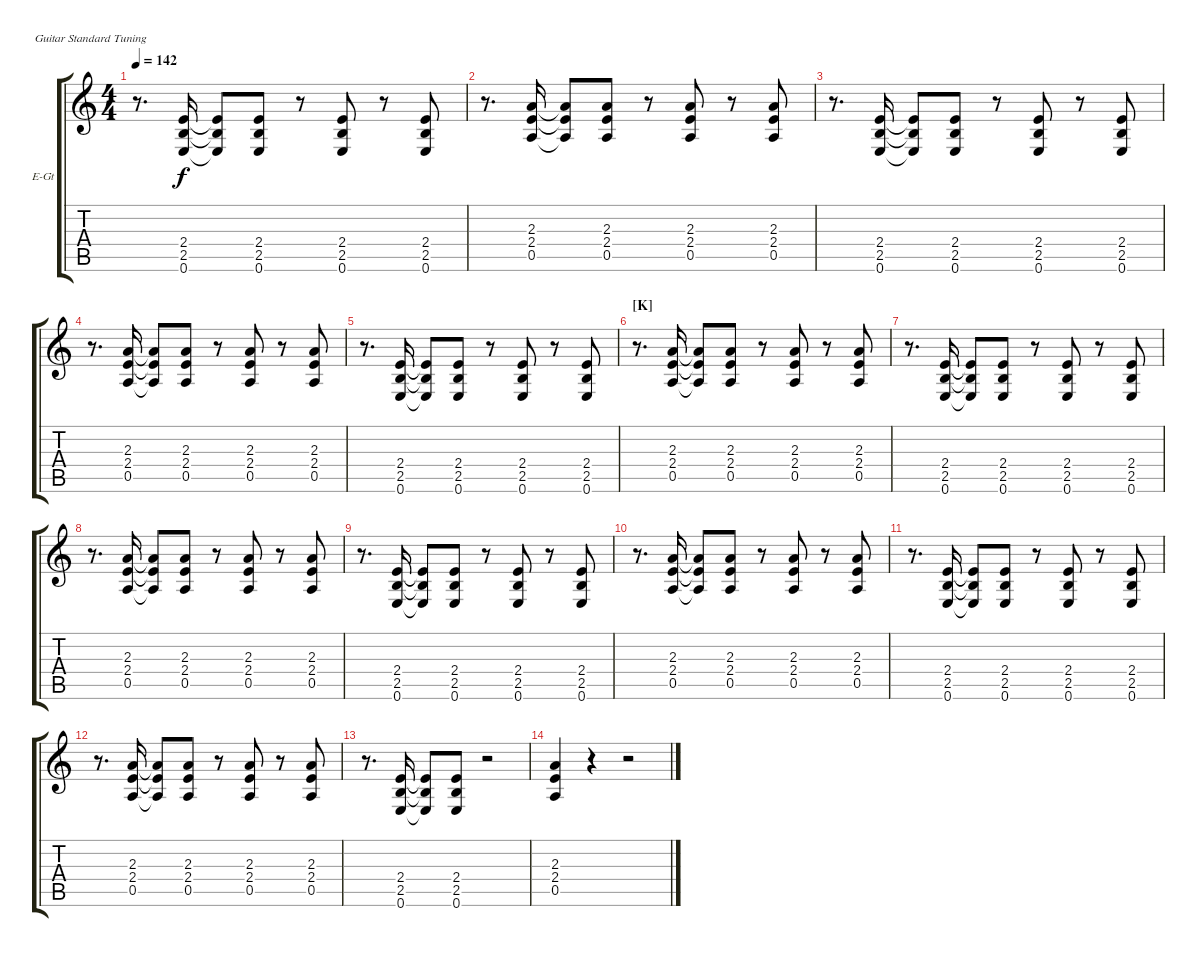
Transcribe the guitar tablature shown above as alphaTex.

\defaultSystemsLayout 4
\bracketExtendMode groupsimilarinstruments
\firstSystemTrackNameOrientation horizontal
\otherSystemsTrackNameOrientation horizontal
\track ("Rhythm Guitar" "E-Gt") {instrument distortionguitar}
\staff {score tabs}
\tuning (E4 B3 G3 D3 A2 E2)
\ts (4 4)
\tempo 142
\clef g2
\ks c
r.8{d dy f} (2.5 2.4 0.6).16 (2.5{t} 2.4{t} 0.6{t}).8 (2.4 2.5 0.6).8 r.8 (2.5 2.4 0.6).8 r.8 (2.4 2.5 0.6).8 |
r.8{d} (0.5 2.4 2.3).16 (2.3{t} 0.5{t} 2.4{t}).8 (2.3 2.4 0.5).8 r.8 (2.3 0.5 2.4).8 r.8 (2.3 2.4 0.5).8 |
r.8{d} (2.5 2.4 0.6).16 (2.5{t} 2.4{t} 0.6{t}).8 (2.4 2.5 0.6).8 r.8 (2.5 2.4 0.6).8 r.8 (2.4 2.5 0.6).8 |
r.8{d} (0.5 2.4 2.3).16 (2.3{t} 0.5{t} 2.4{t}).8 (2.3 2.4 0.5).8 r.8 (2.3 0.5 2.4).8 r.8 (2.3 2.4 0.5).8 |
r.8{d} (2.5 2.4 0.6).16 (2.5{t} 2.4{t} 0.6{t}).8 (2.4 2.5 0.6).8 r.8 (2.5 2.4 0.6).8 r.8 (2.4 2.5 0.6).8 |
\section ("K" "")
r.8{d} (0.5 2.4 2.3).16 (2.3{t} 0.5{t} 2.4{t}).8 (2.3 2.4 0.5).8 r.8 (2.3 0.5 2.4).8 r.8 (2.3 2.4 0.5).8 |
r.8{d} (2.5 2.4 0.6).16 (2.5{t} 2.4{t} 0.6{t}).8 (2.4 2.5 0.6).8 r.8 (2.5 2.4 0.6).8 r.8 (2.4 2.5 0.6).8 |
r.8{d} (0.5 2.4 2.3).16 (2.3{t} 0.5{t} 2.4{t}).8 (2.3 2.4 0.5).8 r.8 (2.3 0.5 2.4).8 r.8 (2.3 2.4 0.5).8 |
r.8{d} (2.5 2.4 0.6).16 (2.5{t} 2.4{t} 0.6{t}).8 (2.4 2.5 0.6).8 r.8 (2.5 2.4 0.6).8 r.8 (2.4 2.5 0.6).8 |
r.8{d} (0.5 2.4 2.3).16 (2.3{t} 0.5{t} 2.4{t}).8 (2.3 2.4 0.5).8 r.8 (2.3 0.5 2.4).8 r.8 (2.3 2.4 0.5).8 |
r.8{d} (2.5 2.4 0.6).16 (2.5{t} 2.4{t} 0.6{t}).8 (2.4 2.5 0.6).8 r.8 (2.5 2.4 0.6).8 r.8 (2.4 2.5 0.6).8 |
r.8{d} (0.5 2.4 2.3).16 (2.3{t} 0.5{t} 2.4{t}).8 (2.3 2.4 0.5).8 r.8 (2.3 0.5 2.4).8 r.8 (2.3 2.4 0.5).8 |
r.8{d} (2.5 2.4 0.6).16 (2.5{t} 2.4{t} 0.6{t}).8 (2.4 2.5 0.6).8 r.2 |
(2.3 2.4 0.5).4 r.4 r.2
